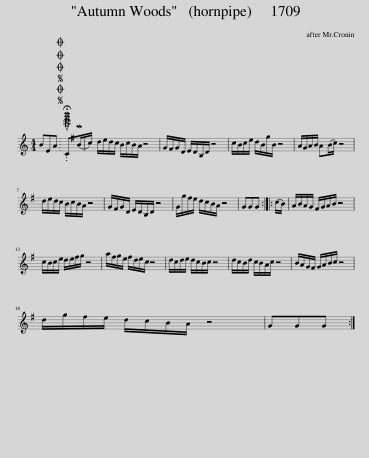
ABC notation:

X:1
L:1/8
M:4/4
I:linebreak $
K:C
V:1 treble
V:1
 BEA |SOSOOO .!fermata!PMTuC(MB/c/) | d/e/d/c/ B/c/B/A/ z4 | G/^F/G/D/ E/D/B,/D/ z4 | c/B/c/e/ d/B/g/B/ z4 | %5
 A/G/A/B/ A(B/c/) z4 |$ d/e/d/c/ B/c/B/A/ z4 | G/^F/G/D/ E/D/B,/D/ z4 | G/g/^f/e/ d/c/B/A/ z4 | GGG :: %10
 (c/B/) | A/B/A/G/ ^F/G/A/B/ z4 |$ c/B/c/e/ d/e/^f/g/ z4 | a/^f/g/e/ f/d/e/c/ z4 | d/c/d/e/ d/c/B/c/ z4 | %15
 d/c/B/d/ c/B/A/c/ z4 | B/A/G/^F/ G/A/B/c/ z4 |$ d/g/^f/e/ d/c/B/A/ z4 | GGG :| %19
